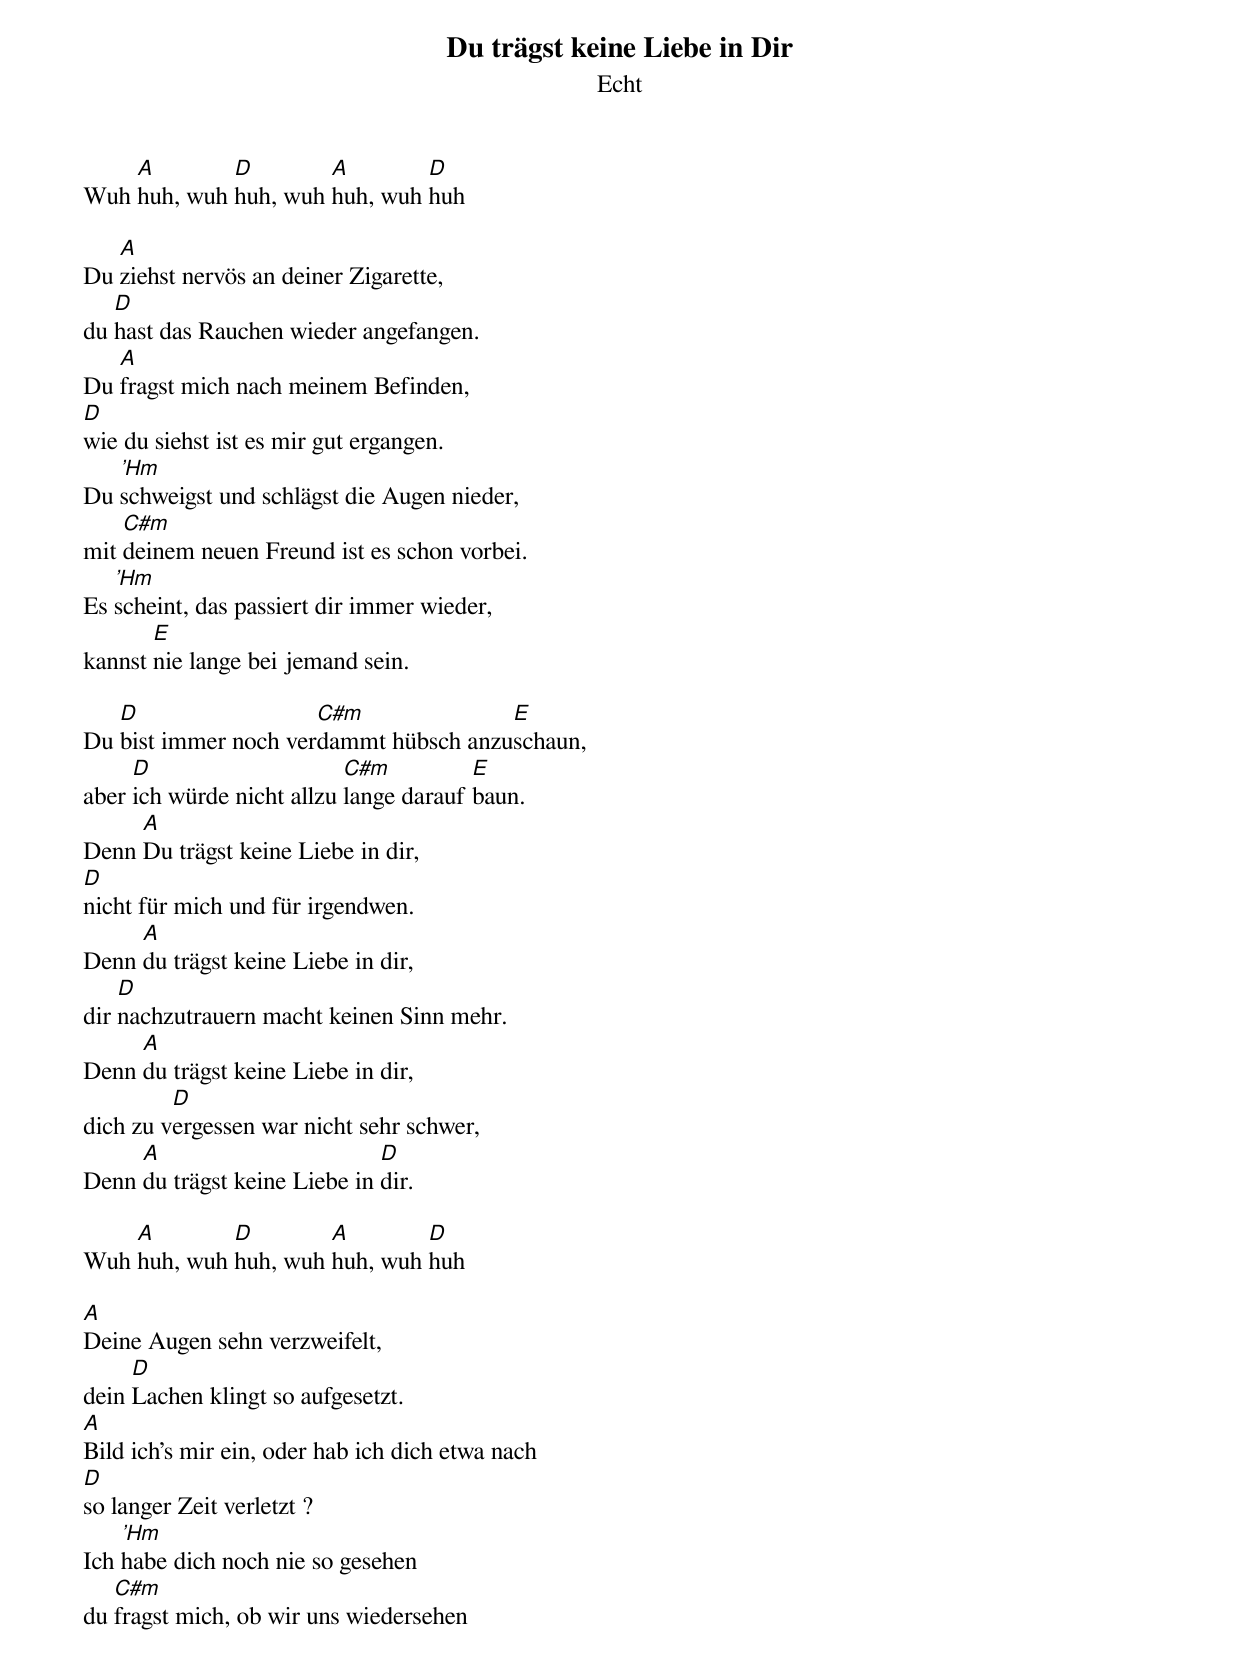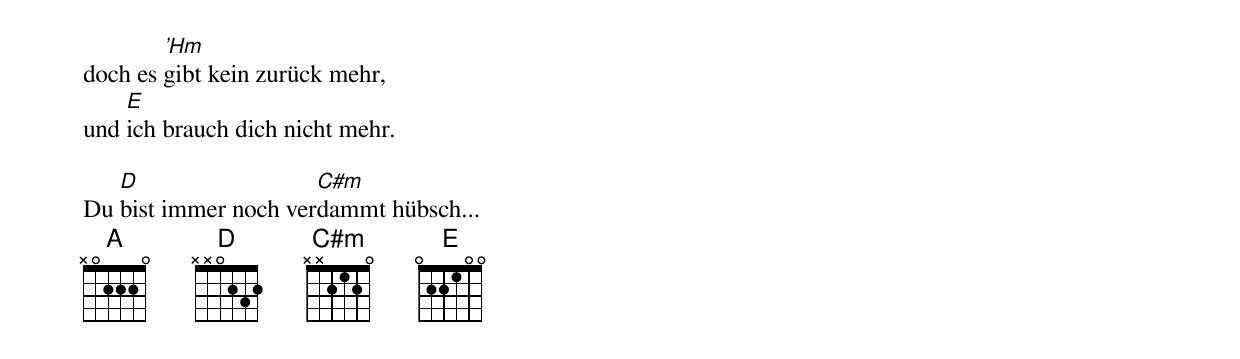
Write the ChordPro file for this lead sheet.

{t:Du trägst keine Liebe in Dir}
{st:Echt}

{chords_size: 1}
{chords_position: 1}
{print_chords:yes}
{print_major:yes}
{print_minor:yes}
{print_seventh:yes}
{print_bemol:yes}
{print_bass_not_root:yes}
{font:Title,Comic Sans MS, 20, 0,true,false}
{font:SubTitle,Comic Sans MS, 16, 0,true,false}
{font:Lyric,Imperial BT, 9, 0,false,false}
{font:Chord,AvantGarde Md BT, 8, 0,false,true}
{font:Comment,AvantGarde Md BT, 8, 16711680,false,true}
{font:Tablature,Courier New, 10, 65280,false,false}
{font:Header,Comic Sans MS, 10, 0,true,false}
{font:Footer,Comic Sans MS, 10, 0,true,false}
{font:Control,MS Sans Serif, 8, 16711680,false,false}
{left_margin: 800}
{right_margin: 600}
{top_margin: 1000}
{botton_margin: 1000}
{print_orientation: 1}




Wuh [A]huh, wuh [D]huh, wuh [A]huh, wuh [D]huh

Du [A]ziehst nervös an deiner Zigarette,
du [D]hast das Rauchen wieder angefangen.
Du [A]fragst mich nach meinem Befinden,
[D]wie du siehst ist es mir gut ergangen.
Du ['Hm]schweigst und schlägst die Augen nieder,
mit [C#m]deinem neuen Freund ist es schon vorbei.
Es ['Hm]scheint, das passiert dir immer wieder,
kannst [E]nie lange bei jemand sein.

Du [D]bist immer noch ver[C#m]dammt hübsch anzu[E]schaun,
aber [D]ich würde nicht allzu [C#m]lange darauf [E]baun.
Denn [A]Du trägst keine Liebe in dir,
[D]nicht für mich und für irgendwen.
Denn [A]du trägst keine Liebe in dir,
dir [D]nachzutrauern macht keinen Sinn mehr.
Denn [A]du trägst keine Liebe in dir,
dich zu v[D]ergessen war nicht sehr schwer,
Denn [A]du trägst keine Liebe in [D]dir.

Wuh [A]huh, wuh [D]huh, wuh [A]huh, wuh [D]huh

[A]Deine Augen sehn verzweifelt,
dein [D]Lachen klingt so aufgesetzt.
[A]Bild ich's mir ein, oder hab ich dich etwa nach
[D]so langer Zeit verletzt ?
Ich ['Hm]habe dich noch nie so gesehen
du [C#m]fragst mich, ob wir uns wiedersehen
doch es ['Hm]gibt kein zurück mehr,
und [E]ich brauch dich nicht mehr.

Du [D]bist immer noch ver[C#m]dammt hübsch...
